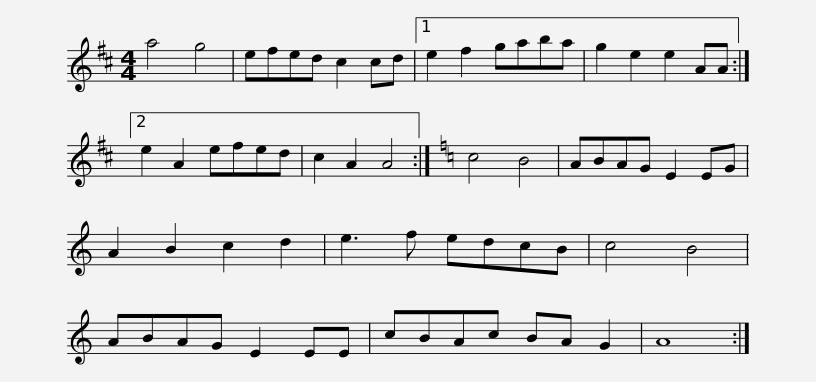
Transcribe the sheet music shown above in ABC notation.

X:1
L:1/8
M:4/4
I:linebreak $
K:D
V:1 treble
V:1
 a4 g4 | efed c2 cd |1 e2 f2 gaba | g2 e2 e2 AA :|2 e2 A2 efed | %5
 c2 A2 A4 :|[K:Amin] c4 B4 | ABAG E2 EG |$ A2 B2 c2 d2 | e3 f edcB | %10
 c4 B4 | ABAG E2 EE | cBAc BA G2 | A8 :| %14
